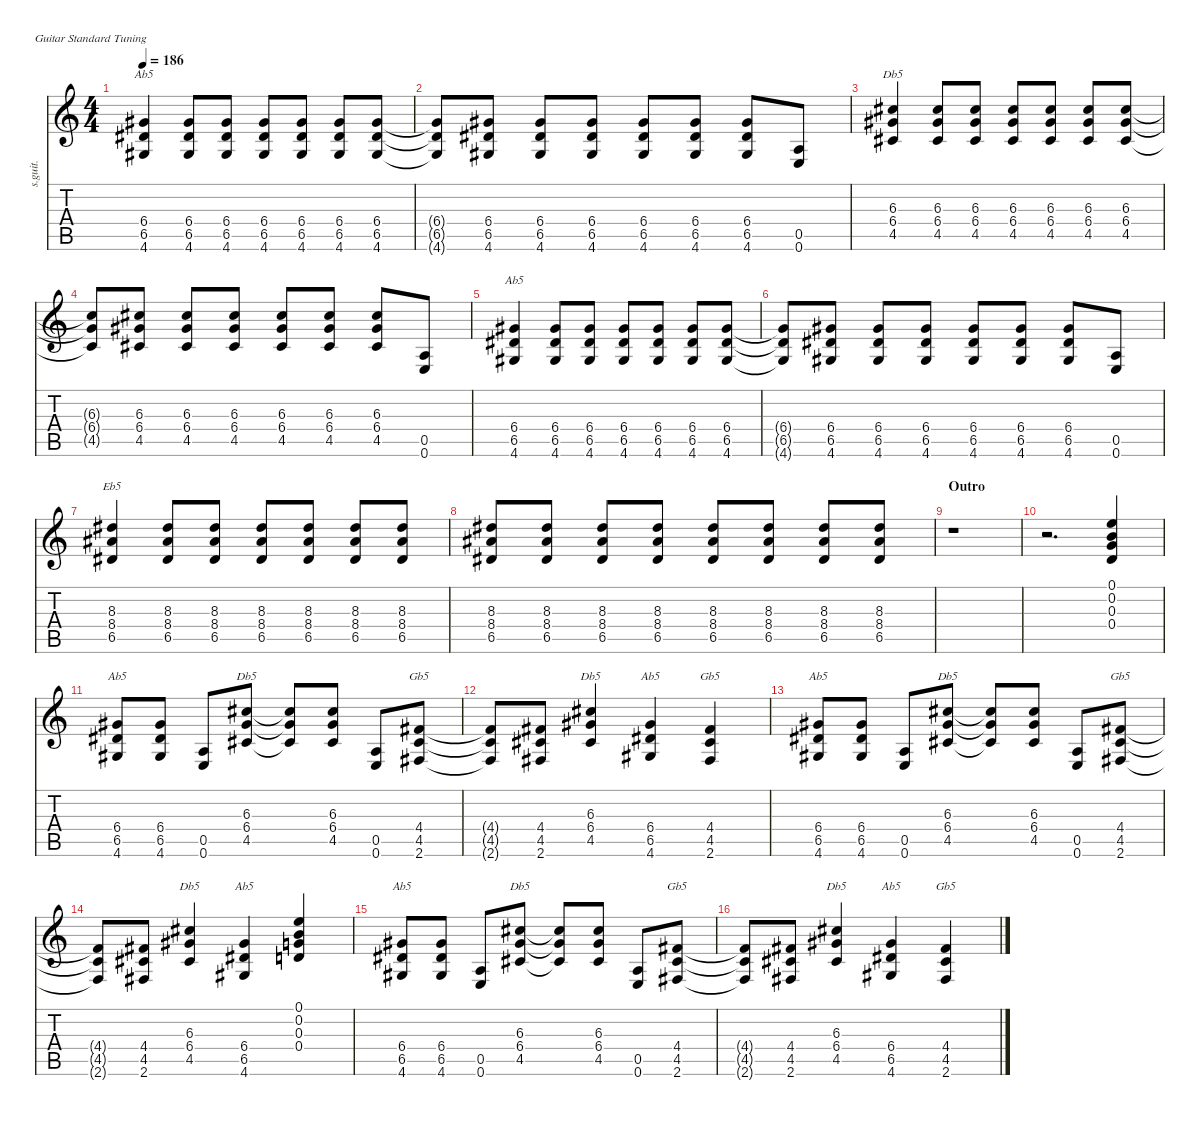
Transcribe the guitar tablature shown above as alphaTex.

\defaultSystemsLayout 4
\hideDynamics
\bracketExtendMode nobrackets
\track ("Billie Joe Armstrong\n (Rhythm)" "s.guit.") {instrument distortionguitar}
\staff {score tabs}
\tuning (E4 B3 G3 D3 A2 E2)
\chord ("Gb5" 3 1 2 2 0 x) {showdiagram false}
\chord ("Ab5" 3 1 2 2 0 x) {showdiagram false}
\chord ("Db5" 3 1 2 2 0 x) {showdiagram false}
\chord ("Eb5" 3 1 2 2 0 x) {showdiagram false}
\ts (4 4)
\tempo 186
\clef g2
\ks c
(6.4{acc #} 6.5{acc #} 4.6{acc #}).4{ch "Ab5" dy f} (6.4{acc #} 6.5{acc #} 4.6{acc #}).8 (6.4{acc #} 6.5{acc #} 4.6{acc #}).8 (6.4{acc #} 6.5{acc #} 4.6{acc #}).8 (6.4{acc #} 6.5{acc #} 4.6{acc #}).8 (6.4{acc #} 6.5{acc #} 4.6{acc #}).8 (6.4{acc #} 6.5{acc #} 4.6{acc #}).8 |
(6.4{t acc #} 6.5{t acc #} 4.6{t acc #}).8 (6.4{acc #} 6.5{acc #} 4.6{acc #}).8 (6.4{acc #} 6.5{acc #} 4.6{acc #}).8 (6.4{acc #} 6.5{acc #} 4.6{acc #}).8 (6.4{acc #} 6.5{acc #} 4.6{acc #}).8 (6.4{acc #} 6.5{acc #} 4.6{acc #}).8 (6.4{acc #} 6.5{acc #} 4.6{acc #}).8 (0.5 0.6).8 |
(6.3{acc #} 6.4{acc #} 4.5{acc #}).4{ch "Db5"} (6.3{acc #} 6.4{acc #} 4.5{acc #}).8 (6.3{acc #} 6.4{acc #} 4.5{acc #}).8 (6.3{acc #} 6.4{acc #} 4.5{acc #}).8 (6.3{acc #} 6.4{acc #} 4.5{acc #}).8 (6.3{acc #} 6.4{acc #} 4.5{acc #}).8 (6.3{acc #} 6.4{acc #} 4.5{acc #}).8 |
(6.3{t acc #} 6.4{t acc #} 4.5{t acc #}).8 (6.3{acc #} 6.4{acc #} 4.5{acc #}).8 (6.3{acc #} 6.4{acc #} 4.5{acc #}).8 (6.3{acc #} 6.4{acc #} 4.5{acc #}).8 (6.3{acc #} 6.4{acc #} 4.5{acc #}).8 (6.3{acc #} 6.4{acc #} 4.5{acc #}).8 (6.3{acc #} 6.4{acc #} 4.5{acc #}).8 (0.5 0.6).8 |
(6.4{acc #} 6.5{acc #} 4.6{acc #}).4{ch "Ab5"} (6.4{acc #} 6.5{acc #} 4.6{acc #}).8 (6.4{acc #} 6.5{acc #} 4.6{acc #}).8 (6.4{acc #} 6.5{acc #} 4.6{acc #}).8 (6.4{acc #} 6.5{acc #} 4.6{acc #}).8 (6.4{acc #} 6.5{acc #} 4.6{acc #}).8 (6.4{acc #} 6.5{acc #} 4.6{acc #}).8 |
(6.4{t acc #} 6.5{t acc #} 4.6{t acc #}).8 (6.4{acc #} 6.5{acc #} 4.6{acc #}).8 (6.4{acc #} 6.5{acc #} 4.6{acc #}).8 (6.4{acc #} 6.5{acc #} 4.6{acc #}).8 (6.4{acc #} 6.5{acc #} 4.6{acc #}).8 (6.4{acc #} 6.5{acc #} 4.6{acc #}).8 (6.4{acc #} 6.5{acc #} 4.6{acc #}).8 (0.5 0.6).8 |
(8.3{acc #} 8.4{acc #} 6.5{acc #}).4{ch "Eb5"} (8.3{acc #} 8.4{acc #} 6.5{acc #}).8 (8.3{acc #} 8.4{acc #} 6.5{acc #}).8 (8.3{acc #} 8.4{acc #} 6.5{acc #}).8 (8.3{acc #} 8.4{acc #} 6.5{acc #}).8 (8.3{acc #} 8.4{acc #} 6.5{acc #}).8 (8.3{acc #} 8.4{acc #} 6.5{acc #}).8 |
(8.3{acc #} 8.4{acc #} 6.5{acc #}).8 (8.3{acc #} 8.4{acc #} 6.5{acc #}).8 (8.3{acc #} 8.4{acc #} 6.5{acc #}).8 (8.3{acc #} 8.4{acc #} 6.5{acc #}).8 (8.3{acc #} 8.4{acc #} 6.5{acc #}).8 (8.3{acc #} 8.4{acc #} 6.5{acc #}).8 (8.3{acc #} 8.4{acc #} 6.5{acc #}).8 (8.3{acc #} 8.4{acc #} 6.5{acc #}).8 |
\section ("" "Outro")
r.1 |
r.2{d} (0.1 0.2 0.3 0.4).4 |
(6.4{acc #} 6.5{acc #} 4.6{acc #}).8{ch "Ab5"} (6.4{acc #} 6.5{acc #} 4.6{acc #}).8 (0.5 0.6).8 (6.3{acc #} 6.4{acc #} 4.5{acc #}).8{ch "Db5"} (6.3{t acc #} 6.4{t acc #} 4.5{t acc #}).8 (6.3{acc #} 6.4{acc #} 4.5{acc #}).8 (0.5 0.6).8 (4.4{acc #} 4.5{acc #} 2.6{acc #}).8{ch "Gb5"} |
(4.4{t acc #} 4.5{t acc #} 2.6{t acc #}).8 (4.4{acc #} 4.5{acc #} 2.6{acc #}).8 (6.3{acc #} 6.4{acc #} 4.5{acc #}).4{ch "Db5"} (6.4{acc #} 6.5{acc #} 4.6{acc #}).4{ch "Ab5"} (4.4{acc #} 4.5{acc #} 2.6{acc #}).4{ch "Gb5"} |
(6.4{acc #} 6.5{acc #} 4.6{acc #}).8{ch "Ab5"} (6.4{acc #} 6.5{acc #} 4.6{acc #}).8 (0.5 0.6).8 (6.3{acc #} 6.4{acc #} 4.5{acc #}).8{ch "Db5"} (6.3{t acc #} 6.4{t acc #} 4.5{t acc #}).8 (6.3{acc #} 6.4{acc #} 4.5{acc #}).8 (0.5 0.6).8 (4.4{acc #} 4.5{acc #} 2.6{acc #}).8{ch "Gb5"} |
(4.4{t acc #} 4.5{t acc #} 2.6{t acc #}).8 (4.4{acc #} 4.5{acc #} 2.6{acc #}).8 (6.3{acc #} 6.4{acc #} 4.5{acc #}).4{ch "Db5"} (6.4{acc #} 6.5{acc #} 4.6{acc #}).4{ch "Ab5"} (0.1 0.2 0.3 0.4).4 |
(6.4{acc #} 6.5{acc #} 4.6{acc #}).8{ch "Ab5"} (6.4{acc #} 6.5{acc #} 4.6{acc #}).8 (0.5 0.6).8 (6.3{acc #} 6.4{acc #} 4.5{acc #}).8{ch "Db5"} (6.3{t acc #} 6.4{t acc #} 4.5{t acc #}).8 (6.3{acc #} 6.4{acc #} 4.5{acc #}).8 (0.5 0.6).8 (4.4{acc #} 4.5{acc #} 2.6{acc #}).8{ch "Gb5"} |
(4.4{t acc #} 4.5{t acc #} 2.6{t acc #}).8 (4.4{acc #} 4.5{acc #} 2.6{acc #}).8 (6.3{acc #} 6.4{acc #} 4.5{acc #}).4{ch "Db5"} (6.4{acc #} 6.5{acc #} 4.6{acc #}).4{ch "Ab5"} (4.4{acc #} 4.5{acc #} 2.6{acc #}).4{ch "Gb5"}
